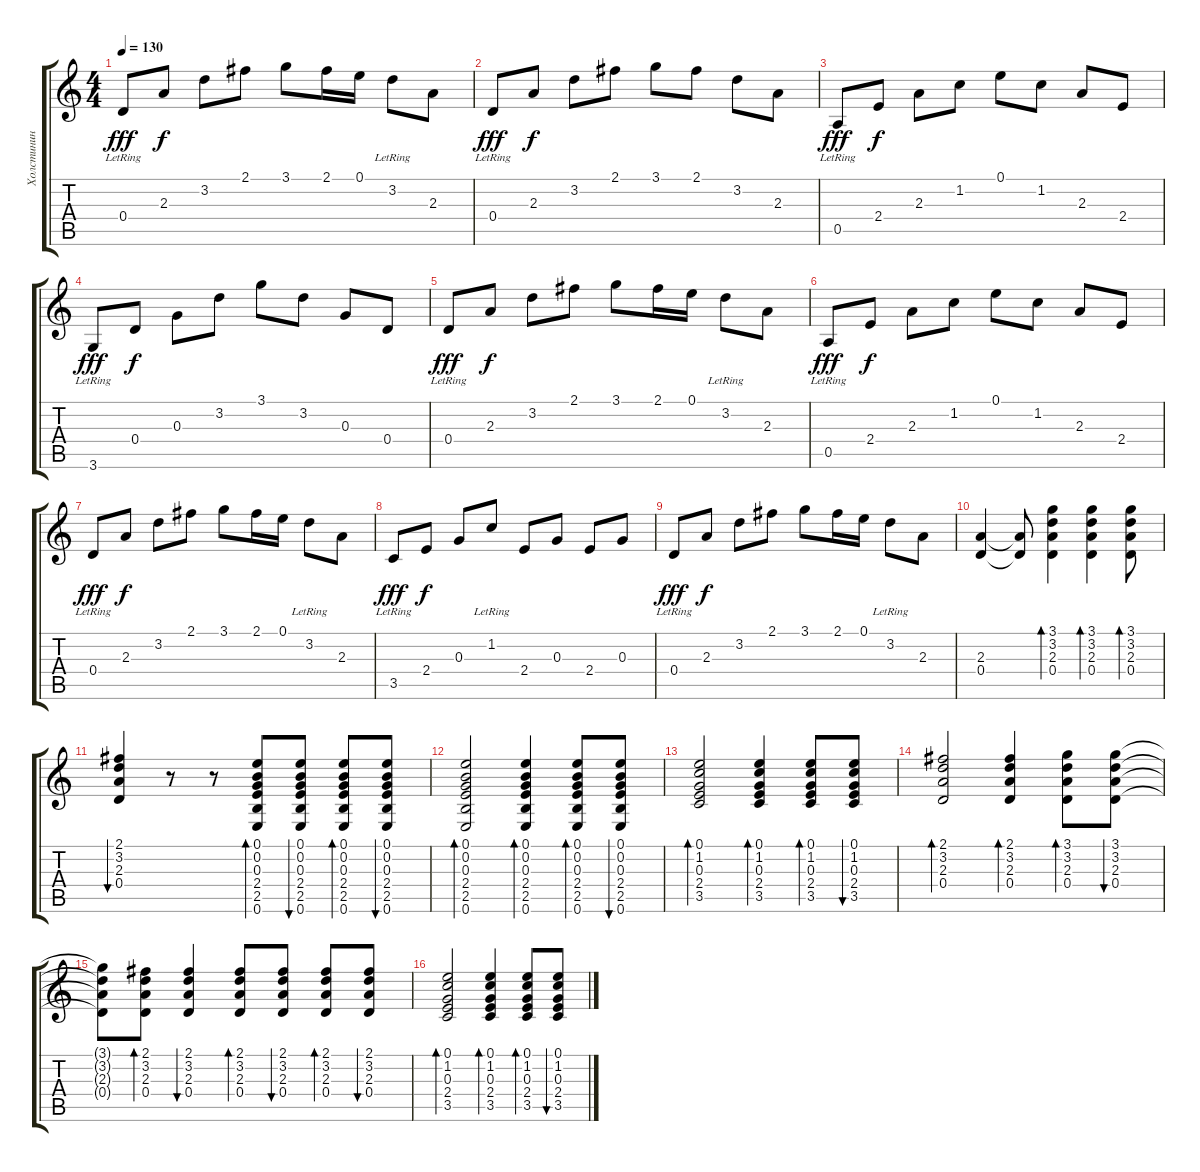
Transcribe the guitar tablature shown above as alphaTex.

\track ("Холстинин" "Холстинин") {instrument acousticguitarsteel}
\staff {score tabs}
\tuning (E4 B3 G3 D3 A2 E2) {hide}
\ts (4 4)
\tempo 130
\clef g2
\ks c
0.4{lr}.8{dy fff} 2.3.8{dy f} 3.2.8 2.1.8 3.1.8 2.1.16 0.1.16 3.2{lr}.8 2.3.8 |
0.4{lr}.8{dy fff} 2.3.8{dy f} 3.2.8 2.1.8 3.1.8 2.1.8 3.2.8 2.3.8 |
0.5{lr}.8{dy fff} 2.4.8{dy f} 2.3.8 1.2.8 0.1.8 1.2.8 2.3.8 2.4.8 |
3.6{lr}.8{dy fff} 0.4.8{dy f} 0.3.8 3.2.8 3.1.8 3.2.8 0.3.8 0.4.8 |
0.4{lr}.8{dy fff} 2.3.8{dy f} 3.2.8 2.1.8 3.1.8 2.1.16 0.1.16 3.2{lr}.8 2.3.8 |
0.5{lr}.8{dy fff} 2.4.8{dy f} 2.3.8 1.2.8 0.1.8 1.2.8 2.3.8 2.4.8 |
0.4{lr}.8{dy fff} 2.3.8{dy f} 3.2.8 2.1.8 3.1.8 2.1.16 0.1.16 3.2{lr}.8 2.3.8 |
3.5{lr}.8{dy fff} 2.4.8{dy f} 0.3.8 1.2{lr}.8 2.4.8 0.3.8 2.4.8 0.3.8 |
0.4{lr}.8{dy fff} 2.3.8{dy f} 3.2.8 2.1.8 3.1.8 2.1.16 0.1.16 3.2{lr}.8 2.3.8 |
(2.3 0.4).4 (2.3{t} 0.4{t}).8 (3.1 3.2 2.3 0.4).4{bd 60} (3.1 3.2 2.3 0.4).4{bd 60} (3.1 3.2 2.3 0.4).8{bd 60} |
(2.1 3.2 2.3 0.4).4{bu 60} r.8 r.8 (0.1 0.2 0.3 2.4 2.5 0.6).8{bd 60} (0.1 0.2 0.3 2.4 2.5 0.6).8{bu 60} (0.1 0.2 0.3 2.4 2.5 0.6).8{bd 60} (0.1 0.2 0.3 2.4 2.5 0.6).8{bu 60} |
(0.1 0.2 0.3 2.4 2.5 0.6).2{bd 60} (0.1 0.2 0.3 2.4 2.5 0.6).4{bd 60} (0.1 0.2 0.3 2.4 2.5 0.6).8{bd 60} (0.1 0.2 0.3 2.4 2.5 0.6).8{bu 60} |
(0.1 1.2 0.3 2.4 3.5).2{bd 60} (0.1 1.2 0.3 2.4 3.5).4{bd 60} (0.1 1.2 0.3 2.4 3.5).8{bd 60} (0.1 1.2 0.3 2.4 3.5).8{bu 60} |
(2.1 3.2 2.3 0.4).2{bd 60} (2.1 3.2 2.3 0.4).4{bd 60} (3.1 3.2 2.3 0.4).8{bd 60} (3.1 3.2 2.3 0.4).8{bu 60} |
(3.1{t} 3.2{t} 2.3{t} 0.4{t}).8 (2.1 3.2 2.3 0.4).8{bd 60} (2.1 3.2 2.3 0.4).4{bu 60} (2.1 3.2 2.3 0.4).8{bd 60} (2.1 3.2 2.3 0.4).8{bu 60} (2.1 3.2 2.3 0.4).8{bd 60} (2.1 3.2 2.3 0.4).8{bu 60} |
(0.1 1.2 0.3 2.4 3.5).2{bd 60} (0.1 1.2 0.3 2.4 3.5).4{bd 60} (0.1 1.2 0.3 2.4 3.5).8{bd 60} (0.1 1.2 0.3 2.4 3.5).8{bu 60}
